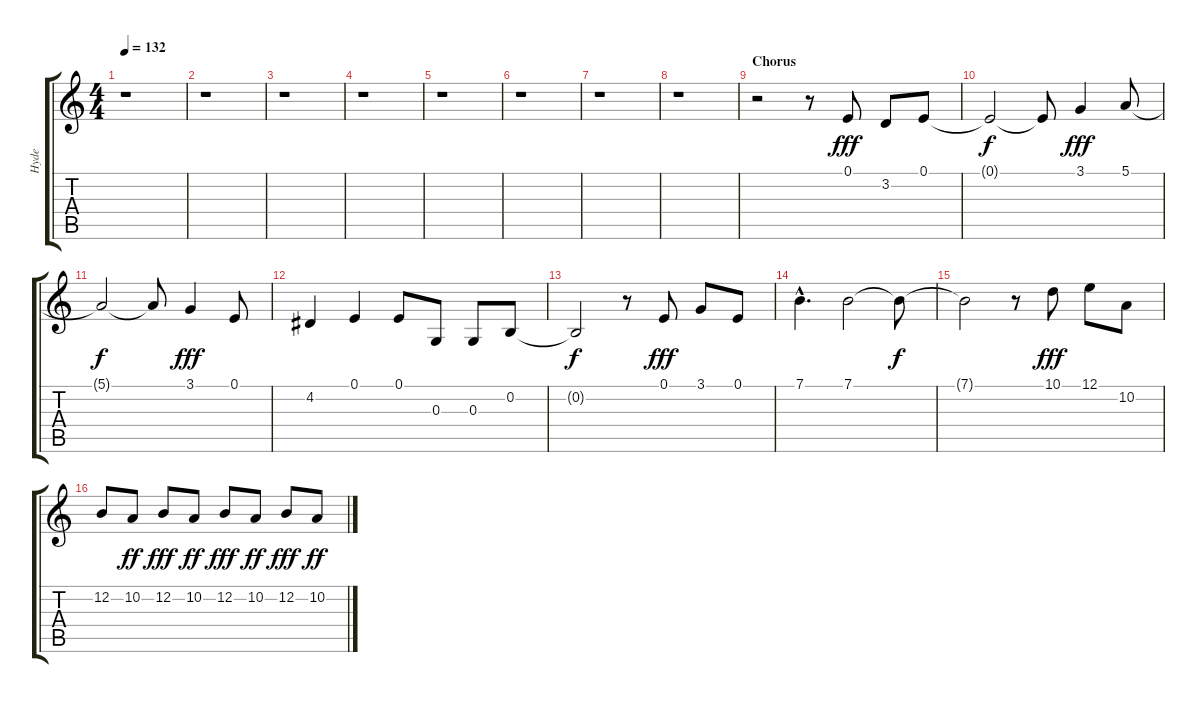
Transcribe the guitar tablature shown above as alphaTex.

\track ("Hyde" "Hyde") {instrument altosax}
\staff {score tabs}
\tuning (E4 B3 G3 D3 A2 E2) {hide}
\ts (4 4)
\tempo 132
\clef g2
\ks c
r.1{dy fff} |
r.1 |
r.1 |
r.1 |
r.1 |
r.1 |
r.1 |
r.1 |
\section ("" "Chorus")
r.2 r.8 0.1.8 3.2.8 0.1.8 |
0.1{t}.2{dy f} 0.1{t}.8 3.1.4{dy fff} 5.1.8 |
5.1{t}.2{dy f} 5.1{t}.8 3.1.4{dy fff} 0.1.8 |
4.2.4 0.1.4 0.1.8 0.3.8 0.3.8 0.2.8 |
0.2{t}.2{dy f} r.8 0.1.8{dy fff} 3.1.8 0.1.8 |
7.1{hac}.4{d} 7.1.2 7.1{t}.8{dy f} |
7.1{t}.2 r.8 10.1.8{dy fff} 12.1.8 10.2.8 |
12.2.8 10.2.8{dy ff} 12.2.8{dy fff} 10.2.8{dy ff} 12.2.8{dy fff} 10.2.8{dy ff} 12.2.8{dy fff} 10.2.8{dy ff}
